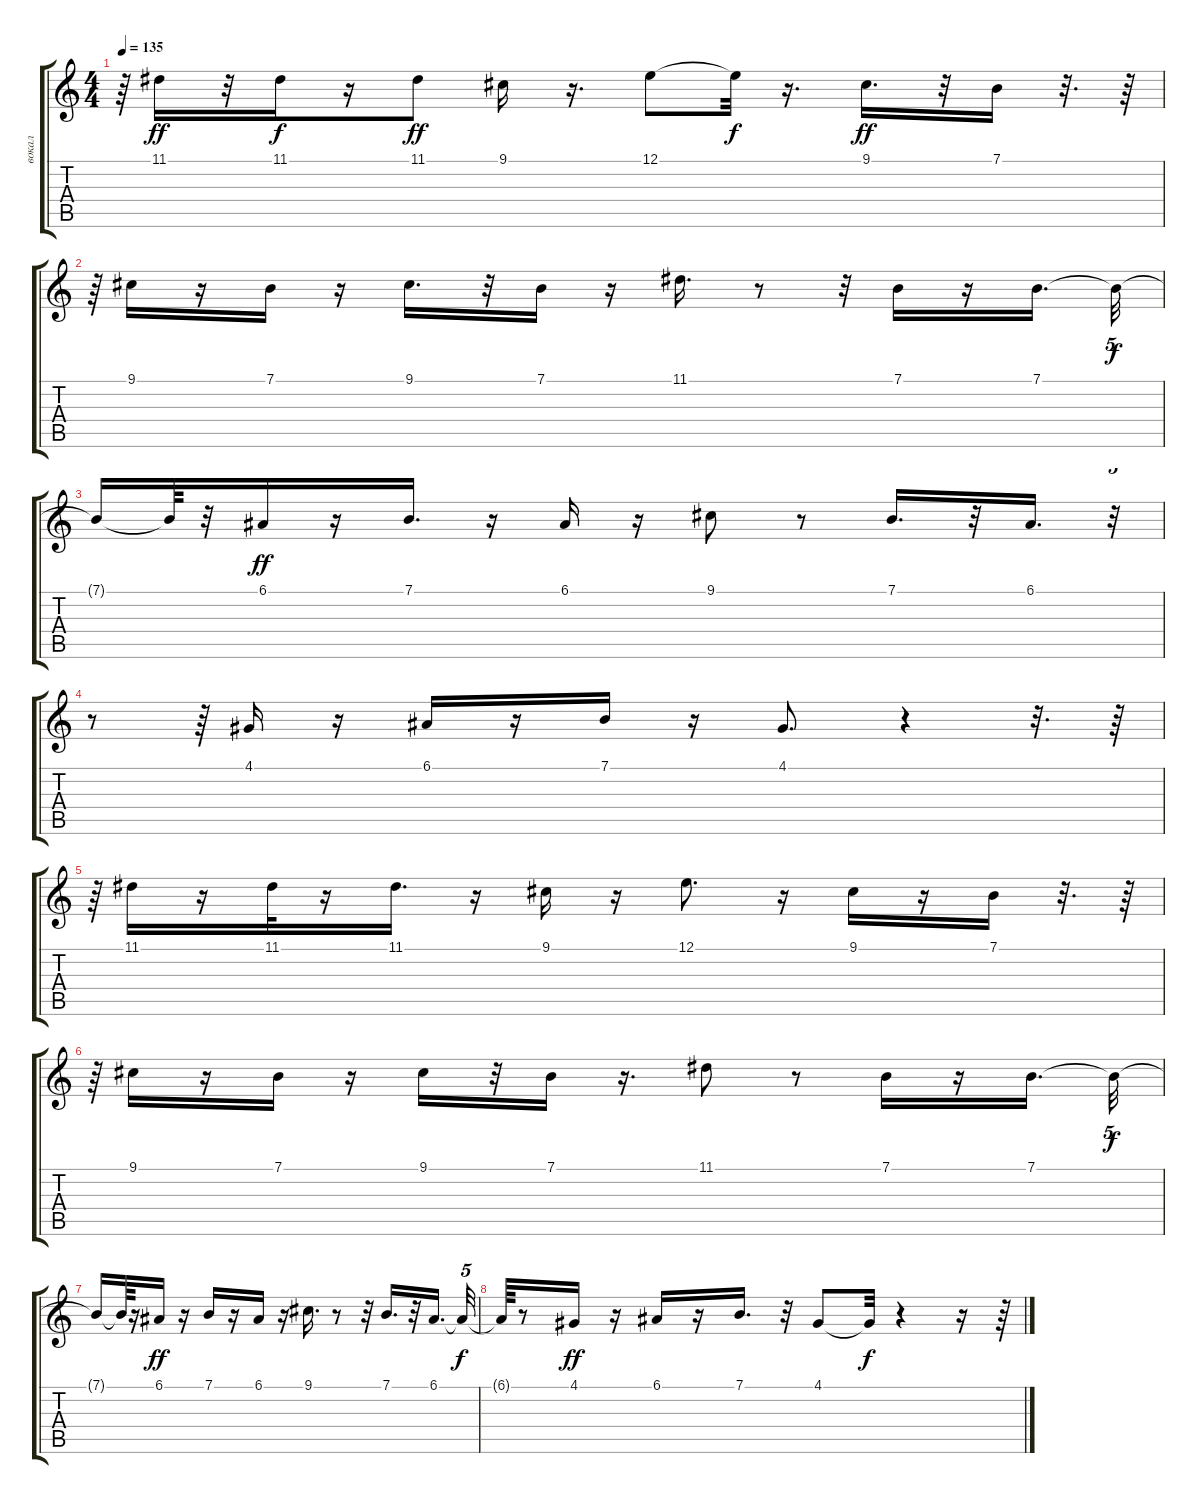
\track ("вокал" "вокал") {instrument harmonica}
\staff {score tabs}
\tuning (E4 B3 G3 D3 A2 E2) {hide}
\ts (4 4)
\tempo 135
\clef g2
\ks c
r.64{dy ff} 11.1.16 r.32 11.1.16{dy f} r.16 11.1.8{dy ff} 9.1.16 r.16{d} 12.1.8 12.1{t}.32{dy f} r.16{d} 9.1.16{d dy ff} r.32 7.1.16 r.32{d} r.64 |
r.64 9.1.16 r.16 7.1.16 r.16 9.1.16{d} r.32 7.1.16 r.16 11.1.16{d} r.8 r.32 7.1.16 r.16 7.1.16{d} 7.1{t}.32{tu (5 4) dy f} |
7.1{t}.16 7.1{t}.64 r.32 6.1.16{dy ff} r.16 7.1.16{d} r.16 6.1.16 r.16 9.1.8 r.8 7.1.16{d} r.32 6.1.16{d} r.32{tu (5 4)} |
r.8 r.64 4.1.16 r.16 6.1.16 r.16 7.1.16 r.16 4.1.8{d} r.4 r.32{d} r.64 |
r.64 11.1.16 r.16 11.1.32 r.16 11.1.16{d} r.16 9.1.16 r.16 12.1.8{d} r.16 9.1.16 r.16 7.1.16 r.32{d} r.64 |
r.64 9.1.16 r.16 7.1.16 r.16 9.1.16 r.32 7.1.16 r.16{d} 11.1.8 r.8 7.1.16 r.16 7.1.16{d} 7.1{t}.32{tu (5 4) dy f} |
7.1{t}.16 7.1{t}.64 r.16 6.1.16{dy ff} r.16 7.1.16 r.16 6.1.16 r.16 9.1.16{d} r.8 r.32 7.1.16{d} r.32 6.1.16{d} 6.1{t}.32{tu (5 4) dy f} |
6.1{t}.64 r.8 4.1.16{dy ff} r.16 6.1.16 r.16 7.1.16{d} r.32 4.1.8 4.1{t}.32{dy f} r.4 r.16 r.64
